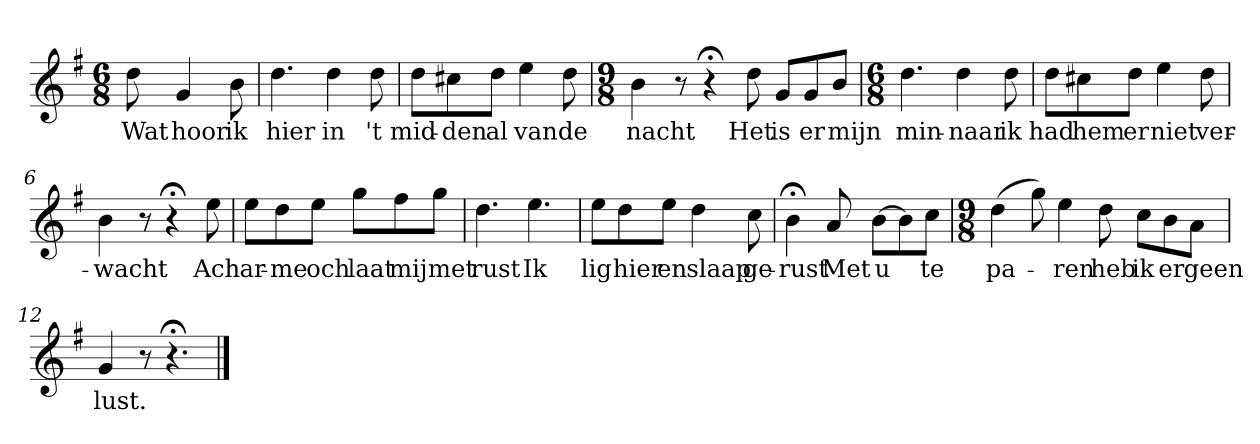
**kern	**text
*part1	*part1
*staff1	*staff1
*k[f#]	*
*G:	*
*M6/8	*
*MM120	*
=	=
8dd	Wat
4g	hoor
8b	ik
=1	=1
4.dd	hier
4dd	in
8dd	't
=2	=2
8ddL	mid-
8cc#X	-den
8ddJ	al
4ee	van
8dd	de
=3	=3
*M9/8	*
4b	nacht
8r	.
4r;<	.
8dd	Het
8gL	is
8g	er
8bJ	mijn
=4	=4
*M6/8	*
4.dd	min-
4dd	-naar
8dd	ik
=5	=5
8ddL	had
8cc#X	hem
8ddJ	er
4ee	niet
8dd	ver-
=6	=6
4b	-wacht
8r	.
4r;<	.
8ee	Ach
=7	=7
8eeL	ar-
8dd	-me
8eeJ	och
8ggL	laat
8ff#	mij
8ggJ	met
=8	=8
4.dd	rust
4.ee	Ik
=9	=9
8eeL	lig
8dd	hier
8eeJ	en
4dd	slaap
8cc	ge-
=10	=10
4b;<	-rust
8a	Met
[8bL	u
8b]	.
8ccJ	te
=11	=11
*M9/8	*
(4dd	pa-
8gg)	.
4ee	-ren
8dd	heb
8ccL	ik
8b	er
8aJ	geen
=12	=12
4g	lust.
8r	.
4.r;<	.
==	==
*-	*-
